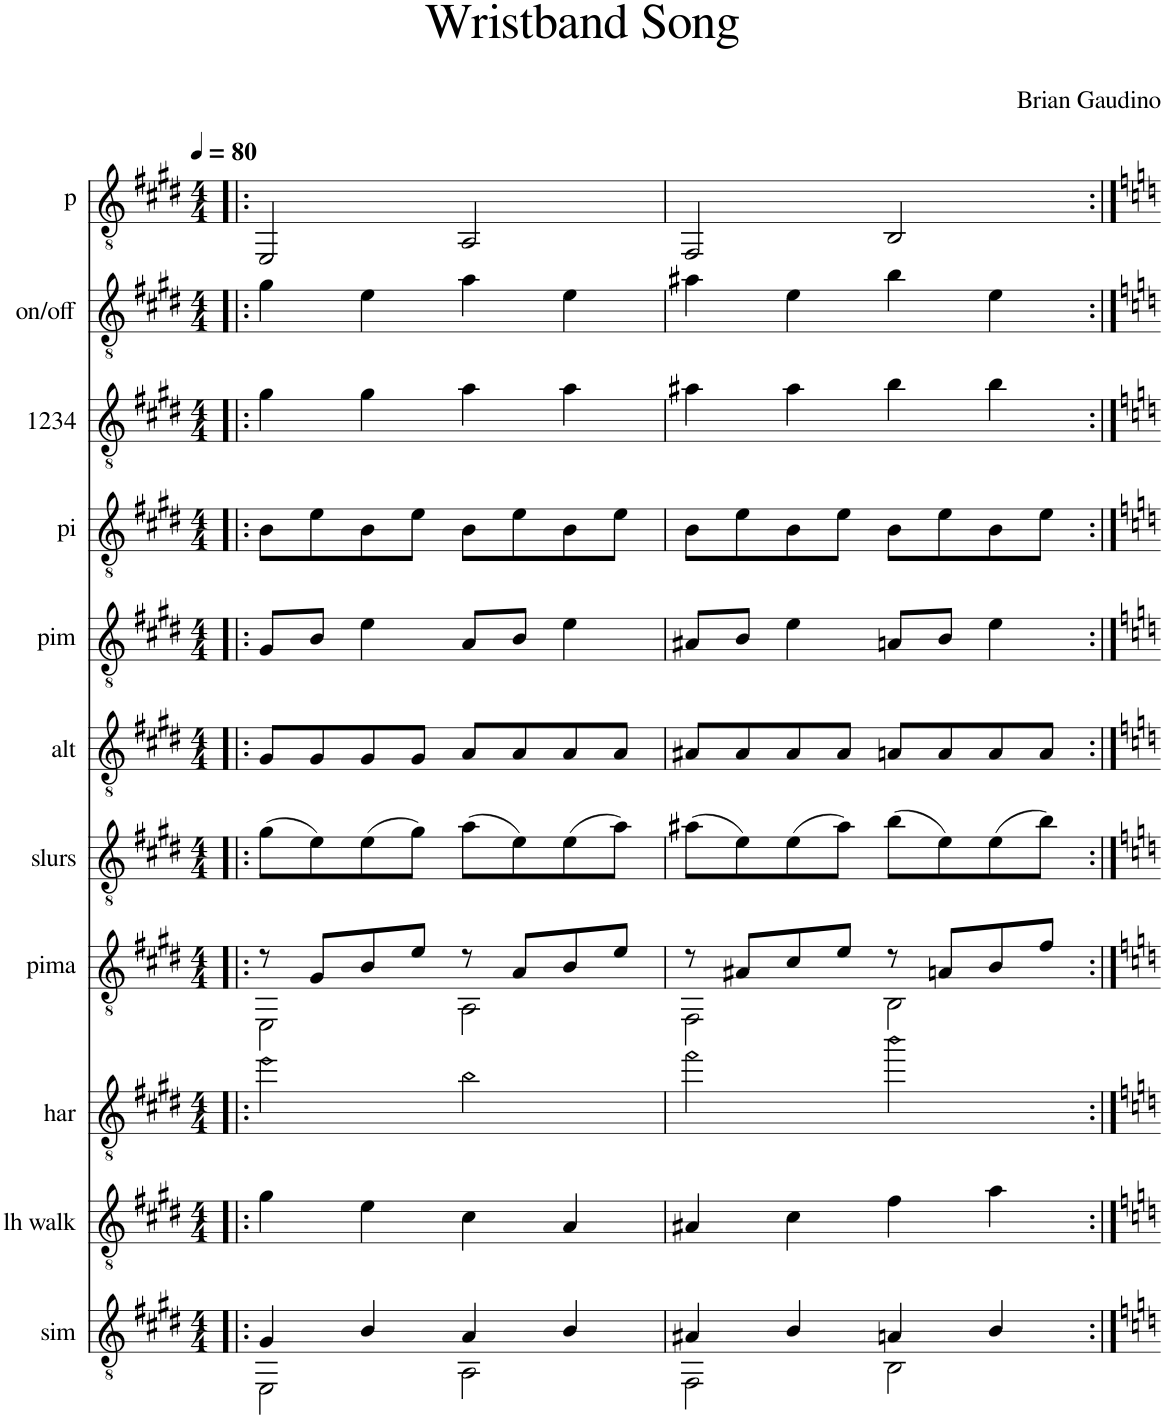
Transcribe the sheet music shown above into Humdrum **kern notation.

**kern	**kern	**kern	**kern	**kern	**kern	**kern	**kern	**kern	**kern	**kern
*part11	*part10	*part9	*part8	*part7	*part6	*part5	*part4	*part3	*part2	*part1
*staff11	*staff10	*staff9	*staff8	*staff7	*staff6	*staff5	*staff4	*staff3	*staff2	*staff1
*I"sim	*I"lh walk	*I"har	*I"pima	*I"slurs	*I"alt	*I"pim	*I"pi	*I"1234	*I"on/off	*I"p
*I'sim	*I'lh walk	*I'har	*I'pima	*I'slurs	*I'alt	*I'pim	*I'pi	*	*I'on/off	*I'p
*clefGv2	*clefGv2	*clefGv2	*clefGv2	*clefGv2	*clefGv2	*clefGv2	*clefGv2	*clefGv2	*clefGv2	*clefGv2
*k[f#c#g#d#]	*k[f#c#g#d#]	*k[f#c#g#d#]	*k[f#c#g#d#]	*k[f#c#g#d#]	*k[f#c#g#d#]	*k[f#c#g#d#]	*k[f#c#g#d#]	*k[f#c#g#d#]	*k[f#c#g#d#]	*k[f#c#g#d#]
*M4/4	*M4/4	*M4/4	*M4/4	*M4/4	*M4/4	*M4/4	*M4/4	*M4/4	*M4/4	*M4/4
*MM80	*MM80	*MM80	*MM80	*MM80	*MM80	*MM80	*MM80	*MM80	*MM80	*MM80
=1!|:	=1!|:	=1!|:	=1!|:	=1!|:	=1!|:	=1!|:	=1!|:	=1!|:	=1!|:	=1!|:
*^	*	*	*^	*	*	*	*	*	*	*
4G#/	2EE\	4g#\	2ee\	8r	2EE\	(8g#\L	8G#/L	8G#/L	8B\L	4g#\	4g#\	2EE/
.	.	.	.	8G#/L	.	8e\)	8G#/	8B/J	8e\	.	.	.
4B/	.	4e\	.	8B/	.	(8e\	8G#/	4e\	8B\	4g#\	4e\	.
.	.	.	.	8e/J	.	8g#\J)	8G#/J	.	8e\J	.	.	.
4A/	2AA\	4c#\	2b\	8r	2AA\	(8a\L	8A/L	8A/L	8B\L	4a\	4a\	2AA/
.	.	.	.	8A/L	.	8e\)	8A/	8B/J	8e\	.	.	.
4B/	.	4A/	.	8B/	.	(8e\	8A/	4e\	8B\	4a\	4e\	.
.	.	.	.	8e/J	.	8a\J)	8A/J	.	8e\J	.	.	.
=2	=2	=2	=2	=2	=2	=2	=2	=2	=2	=2	=2	=2
4A#X/	2FF#\	4A#X/	2ff#\	8r	2FF#\	(8a#X\L	8A#X/L	8A#X/L	8B\L	4a#X\	4a#X\	2FF#/
.	.	.	.	8A#X/L	.	8e\)	8A#/	8B/J	8e\	.	.	.
4B/	.	4c#\	.	8c#/	.	(8e\	8A#/	4e\	8B\	4a#\	4e\	.
.	.	.	.	8e/J	.	8a#\J)	8A#/J	.	8e\J	.	.	.
4An/	2BB\	4f#\	2bb\	8r	2BB\	(8b\L	8An/L	8An/L	8B\L	4b\	4b\	2BB/
.	.	.	.	8An/L	.	8e\)	8A/	8B/J	8e\	.	.	.
4B/	.	4a\	.	8B/	.	(8e\	8A/	4e\	8B\	4b\	4e\	.
.	.	.	.	8f#/J	.	8b\J)	8A/J	.	8e\J	.	.	.
*v	*v	*	*	*v	*v	*	*	*	*	*	*	*
=:|!	=:|!	=:|!	=:|!	=:|!	=:|!	=:|!	=:|!	=:|!	=:|!	=:|!
*-	*-	*-	*-	*-	*-	*-	*-	*-	*-	*-
